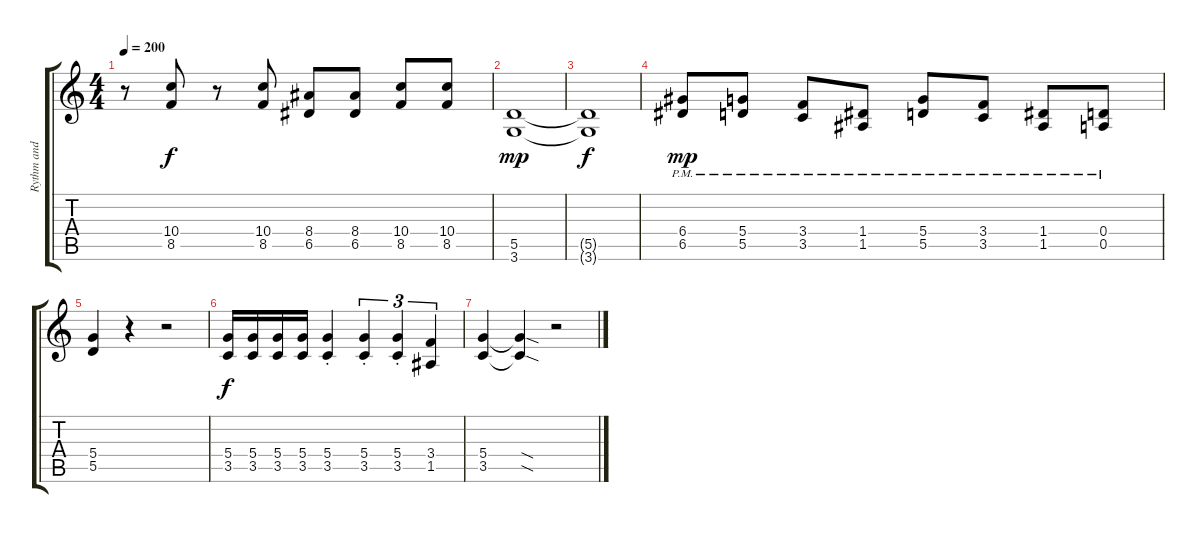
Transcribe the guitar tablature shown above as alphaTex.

\track ("Rythm and Fills 1" "Rythm and ") {instrument distortionguitar}
\staff {score tabs}
\tuning (E4 B3 G3 D3 A2 E2) {hide}
\ts (4 4)
\tempo 200
\clef g2
\ks c
r.8{dy f} (10.4 8.5).8 r.8 (10.4 8.5).8 (8.4 6.5).8 (8.4 6.5).8 (10.4 8.5).8 (10.4 8.5).8 |
(5.5 3.6).1{dy mp} |
(5.5{t} 3.6{t}).1{dy f} |
(6.4{pm} 6.5{pm}).8{dy mp} (5.4{pm} 5.5{pm}).8 (3.4{pm} 3.5{pm}).8 (1.4{pm} 1.5{pm}).8 (5.4{pm} 5.5{pm}).8 (3.4{pm} 3.5{pm}).8 (1.4{pm} 1.5{pm}).8 (0.4{pm} 0.5{pm}).8 |
(5.4 5.5).4 r.4 r.2 |
(5.4 3.5).16{dy f} (5.4 3.5).16 (5.4 3.5).16 (5.4 3.5).16 (5.4{st} 3.5).4 (5.4{st} 3.5).4{tu (3 2)} (5.4{st} 3.5).4{tu (3 2)} (3.4 1.5).4{tu (3 2)} |
(5.4 3.5).4 (5.4{sod t} 3.5{sod t}).4 r.2
